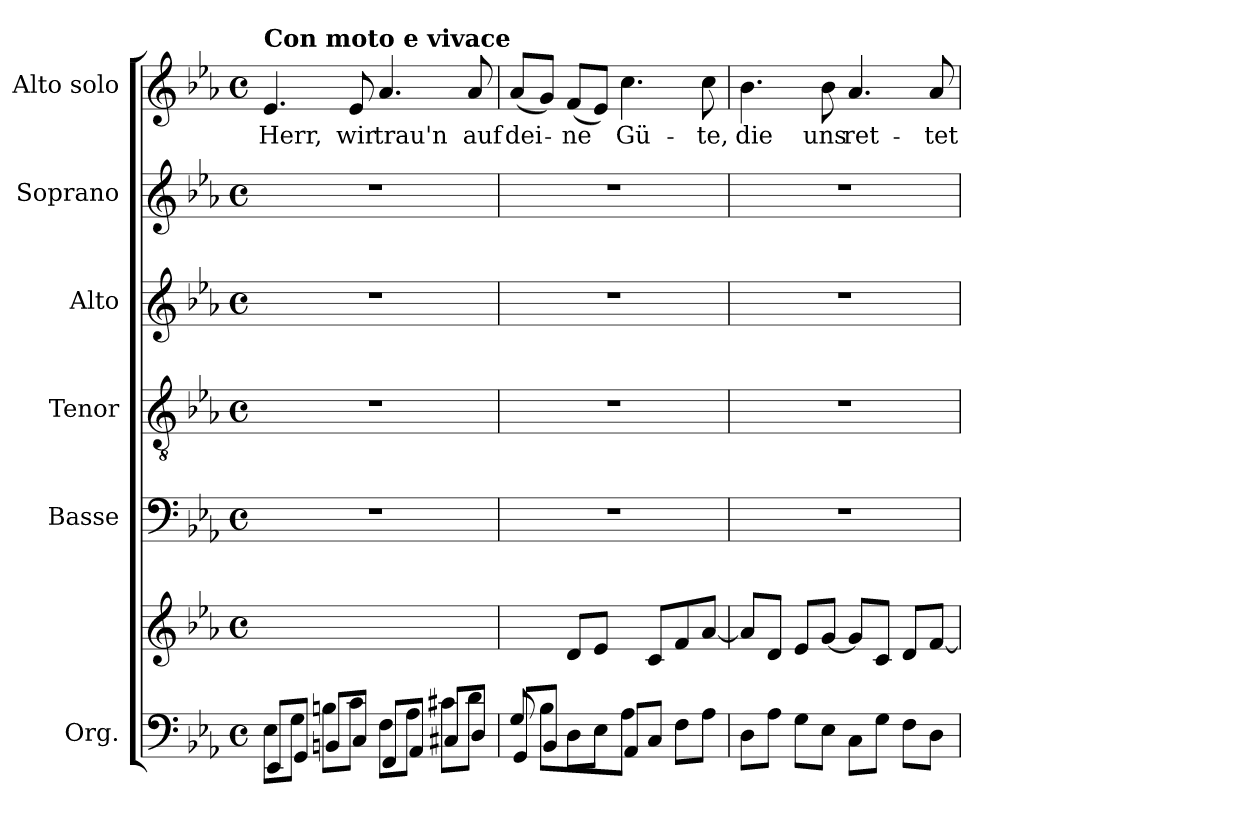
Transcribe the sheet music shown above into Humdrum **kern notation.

**kern	**kern	**kern	**kern	**kern	**kern	**kern	**text
*part6	*part6	*part5	*part4	*part3	*part2	*part1	*part1
*staff7	*staff6	*staff5	*staff4	*staff3	*staff2	*staff1	*staff1
*I"Org.	*	*I"Basse	*I"Tenor	*I"Alto	*I"Soprano	*I"Alto solo	*
*	*	*I'B.	*I'T.	*I'A.	*I'S.	*	*
*stria5	*stria5	*	*	*	*	*	*
*clefF4	*clefG2	*clefF4	*clefGv2	*clefG2	*clefG2	*clefG2	*
*k[b-e-a-]	*k[b-e-a-]	*k[b-e-a-]	*k[b-e-a-]	*k[b-e-a-]	*k[b-e-a-]	*k[b-e-a-]	*
*M4/4	*M4/4	*M4/4	*M4/4	*M4/4	*M4/4	*M4/4	*
*met(c)	*met(c)	*met(c)	*met(c)	*met(c)	*met(c)	*met(c)	*
=1	=1	=1	=1	=1	=1	=1	=1
*^	*	*	*	*	*	*	*
!	!	!	!	!	!	!	!LO:TX:a:B:t=Con moto e vivace	!
!	!	!	!	!	!	!	!	!LO:LY:b
8E-\L	8EE-/L	1ryy	1r	1r	1r	1r	4.e-/	Herr,
8G\J	8GG/J	.	.	.	.	.	.	.
8Bn\L	8BBn/L	.	.	.	.	.	.	.
!	!	!	!	!	!	!	!	!LO:LY:b
8c\J	8C/J	.	.	.	.	.	8e-/	wir
!	!	!	!	!	!	!	!	!LO:LY:b
8F\L	8FF/L	.	.	.	.	.	4.a-/	trau'n
8A-\J	8AA-/J	.	.	.	.	.	.	.
8c#X\L	8C#X/L	.	.	.	.	.	.	.
!	!	!	!	!	!	!	!	!LO:LY:b
8d\J	8D/J	.	.	.	.	.	8a-/	auf
=2	=2	=2	=2	=2	=2	=2	=2	=2
!	!	!	!	!	!	!	!	!LO:LY:b
8G	8GG/L	4ryy	1r	1r	1r	1r	(8a-/L	dei-
8B-\L	8BB-/J	.	.	.	.	.	8g/J)	.
!	!	!	!	!	!	!	!	!LO:LY:b
4ryy	8D\L	8d/L	.	.	.	.	(8f/L	-ne
.	8E-\J	8e-/J	.	.	.	.	8e-/J)	.
!	!	!	!	!	!	!	!	!LO:LY:b
8A-\J	8AA-/L	8ryy	.	.	.	.	4.cc\	Gü-
4.ryy	8C/J	8c/L	.	.	.	.	.	.
.	8F\L	8f/	.	.	.	.	.	.
!	!	!	!	!	!	!	!	!LO:LY:b
.	8A-\J	[8a-/J	.	.	.	.	8cc\	-te,
=3	=3	=3	=3	=3	=3	=3	=3	=3
!	!	!	!	!	!	!	!	!LO:LY:b
*v	*v	*	*	*	*	*	*	*
8D\L	8a-/L]	1r	1r	1r	1r	4.b-\	die
8A-\J	8d/J	.	.	.	.	.	.
8G\L	8e-/L	.	.	.	.	.	.
!	!	!	!	!	!	!	!LO:LY:b
8E-\J	[8g/J	.	.	.	.	8b-\	uns
!	!	!	!	!	!	!	!LO:LY:b
8C\L	8g/L]	.	.	.	.	4.a-/	ret-
8G\J	8c/J	.	.	.	.	.	.
8F\L	8d/L	.	.	.	.	.	.
!	!	!	!	!	!	!	!LO:LY:b
8D\J	[8f/J	.	.	.	.	8a-/	-tet
=	=	=	=	=	=	=	=
*-	*-	*-	*-	*-	*-	*-	*-
